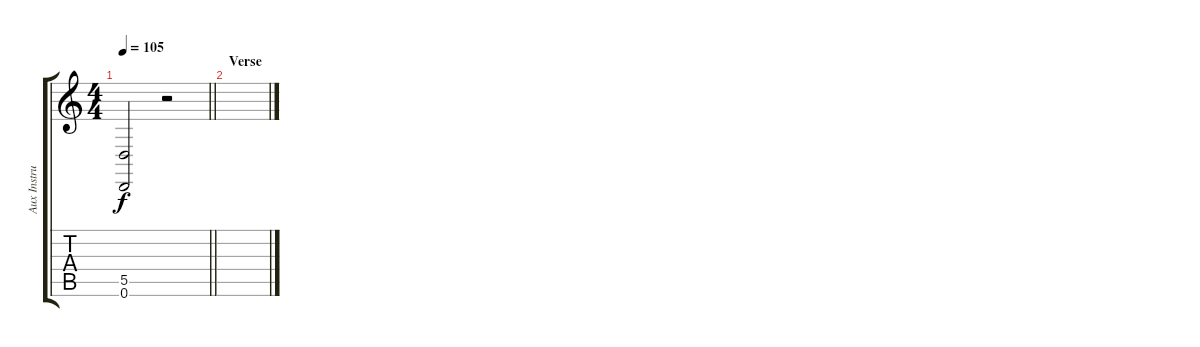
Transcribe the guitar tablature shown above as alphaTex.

\track ("Aux Instruments" "Aux Instru") {instrument lead2sawtooth}
\staff {score tabs}
\tuning (E4 B3 G3 D3 A2 D2) {hide}
\ts (4 4)
\tempo 105
\clef g2
\barLineRight lightlight
\ks aminor
(5.5{t} 0.6{t}).2{dy f} r.2 |
\section ("" "Verse")
